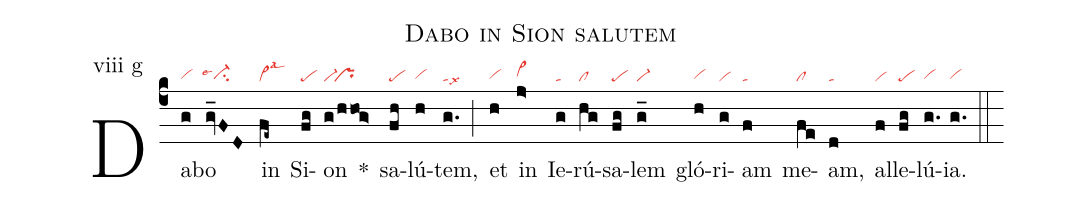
name: Dabo in Sion salutem;
annotation: viii g;
mode: 8;
nabc-lines: 1;
%%
(c4)
Da(g|vihg)bo(gv_FD|`ci-hglse4) in(fe~|vi>lsal3) Si(fg|pe)on(g/hho!g>|vi-`pr) *()
sa(fh|pe)lú(h|vihg)tem,(g.|talsx9) (;)
et(h|vihg) in(j>|vi>hh) Ie(g|ta)rú(hg|cl)sa(fg|pe)lem(g_|vi-)
gló(h|vihg)ri(g|vi)am(f|ta) me(fe|cl)am,(d|ta) al(f|vi)le(fg|pe)lú(g.|vihg)ia.(g.|vihg) (::)
